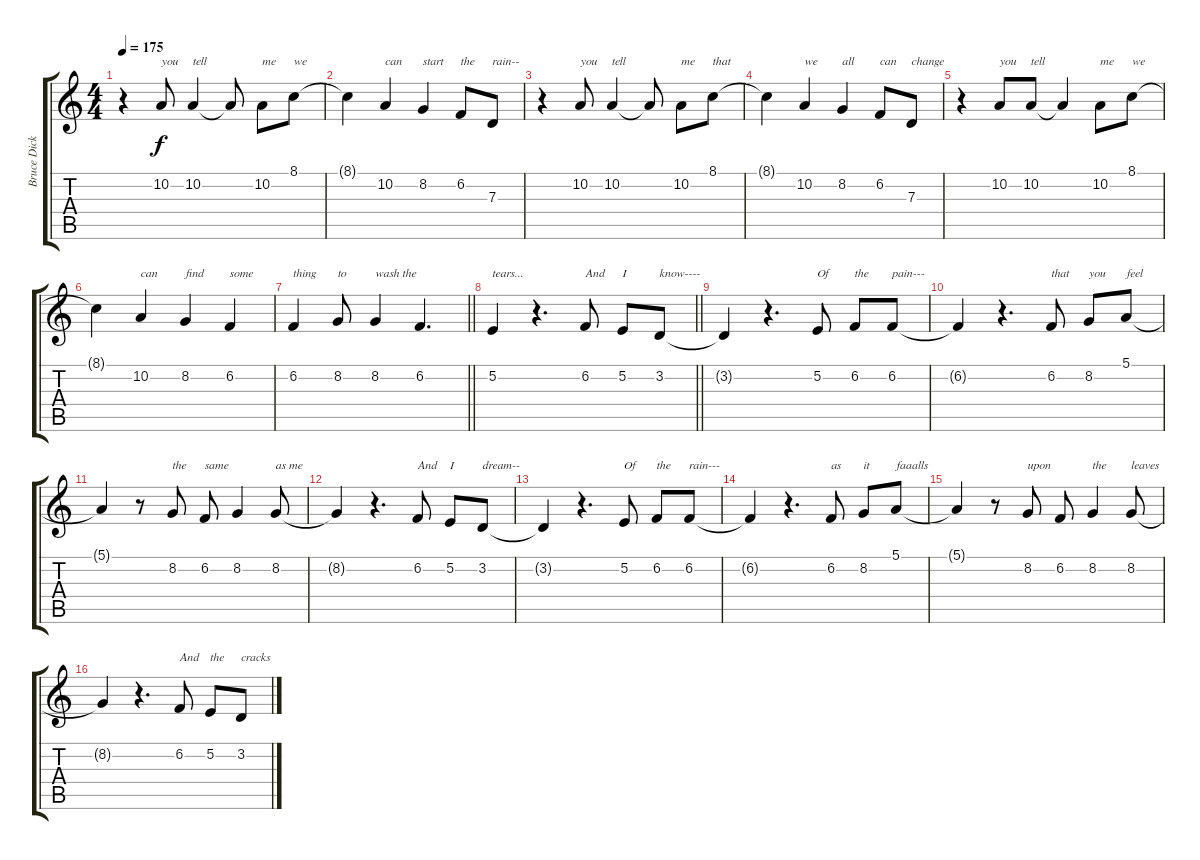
\track ("Bruce Dickinson" "Bruce Dick") {instrument sopranosax}
\staff {score tabs}
\tuning (E4 B3 G3 D3 A2 E2) {hide}
\ts (4 4)
\tempo 175
\clef g2
\ks c
r.4{dy f} 10.2.8{txt "you "} 10.2.4{txt "tell"} 10.2{t}.8 10.2.8{txt "me"} 8.1.8{txt "we"} |
8.1{t}.4 10.2.4{txt "can"} 8.2.4{txt "start"} 6.2.8{txt "the "} 7.3.8{txt "rain--"} |
r.4 10.2.8{txt "you "} 10.2.4{txt "tell"} 10.2{t}.8 10.2.8{txt "me"} 8.1.8{txt "that"} |
8.1{t}.4 10.2.4{txt "we"} 8.2.4{txt "all"} 6.2.8{txt "can "} 7.3.8{txt "change"} |
r.4 10.2.8{txt "you"} 10.2.8{txt "tell"} 10.2{t}.4 10.2.8{txt "me"} 8.1.8{txt "we"} |
8.1{t}.4 10.2.4{txt "can"} 8.2.4{txt "find"} 6.2.4{txt "some"} |
\barLineRight lightlight
6.2.4{txt "thing"} 8.2.8{txt "to"} 8.2.4{txt "wash the"} 6.2.4{d} |
\barLineRight lightlight
5.2.4{txt "tears..."} r.4{d} 6.2.8{txt "And"} 5.2.8{txt "I"} 3.2.8{txt "know----"} |
3.2{t}.4 r.4{d} 5.2.8{txt "Of"} 6.2.8{txt "the"} 6.2.8{txt "pain---"} |
6.2{t}.4 r.4{d} 6.2.8{txt "that"} 8.2.8{txt "you"} 5.1.8{txt "feel"} |
5.1{t}.4 r.8 8.2.8{txt "the"} 6.2.8{txt "same"} 8.2.4 8.2.8{txt "as me"} |
8.2{t}.4 r.4{d} 6.2.8{txt "And"} 5.2.8{txt "I"} 3.2.8{txt "dream--"} |
3.2{t}.4 r.4{d} 5.2.8{txt "Of"} 6.2.8{txt "the"} 6.2.8{txt "rain---"} |
6.2{t}.4 r.4{d} 6.2.8{txt "as"} 8.2.8{txt "it"} 5.1.8{txt "faaalls"} |
5.1{t}.4 r.8 8.2.8{txt "upon"} 6.2.8 8.2.4{txt "the"} 8.2.8{txt "leaves"} |
8.2{t}.4 r.4{d} 6.2.8{txt "And"} 5.2.8{txt "the"} 3.2.8{txt "cracks"}
